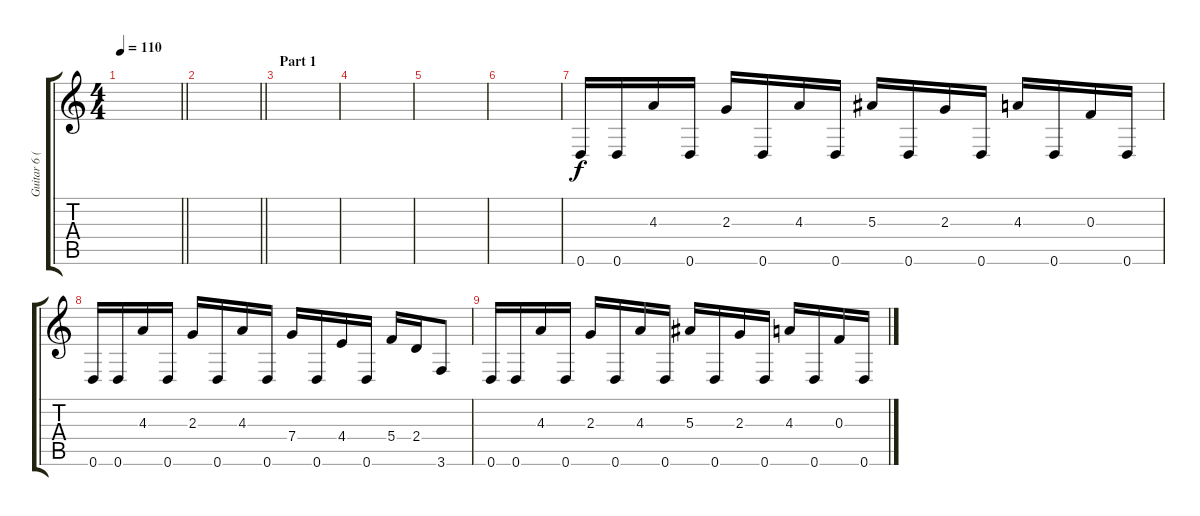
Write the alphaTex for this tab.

\track ("Guitar 6 (Rhythm 2)" "Guitar 6 (") {instrument distortionguitar}
\staff {score tabs}
\tuning (D4 A3 F3 C3 G2 D2) {hide}
\ts (4 4)
\tempo 110
\clef g2
\barLineRight lightlight
\ks c
|
\barLineRight lightlight
|
\section ("" "Part 1")
|
|
|
|
0.6.16 0.6.16 4.3.16 0.6.16 2.3.16 0.6.16 4.3.16 0.6.16 5.3.16 0.6.16 2.3.16 0.6.16 4.3.16 0.6.16 0.3.16 0.6.16 |
0.6.16 0.6.16 4.3.16 0.6.16 2.3.16 0.6.16 4.3.16 0.6.16 7.4.16 0.6.16 4.4.16 0.6.16 5.4.16 2.4.16 3.6.8 |
0.6.16 0.6.16 4.3.16 0.6.16 2.3.16 0.6.16 4.3.16 0.6.16 5.3.16 0.6.16 2.3.16 0.6.16 4.3.16 0.6.16 0.3.16 0.6.16
